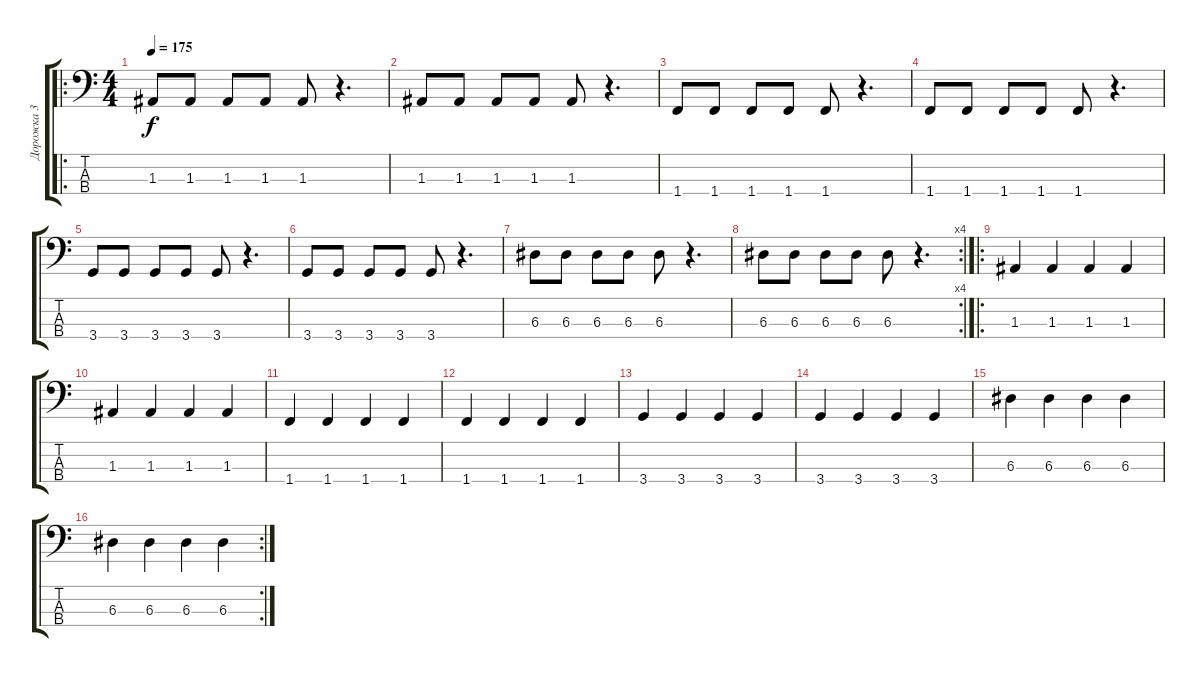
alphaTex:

\track ("Дорожка 3" "Дорожка 3") {instrument slapbass2}
\staff {score tabs}
\tuning (G2 D2 A1 E1) {hide}
\ro
\ts (4 4)
\tempo 175
\clef f4
\ks c
1.3.8{dy f} 1.3.8 1.3.8 1.3.8 1.3.8 r.4{d} |
1.3.8 1.3.8 1.3.8 1.3.8 1.3.8 r.4{d} |
1.4.8 1.4.8 1.4.8 1.4.8 1.4.8 r.4{d} |
1.4.8 1.4.8 1.4.8 1.4.8 1.4.8 r.4{d} |
3.4.8 3.4.8 3.4.8 3.4.8 3.4.8 r.4{d} |
3.4.8 3.4.8 3.4.8 3.4.8 3.4.8 r.4{d} |
6.3.8 6.3.8 6.3.8 6.3.8 6.3.8 r.4{d} |
\rc 4
6.3.8 6.3.8 6.3.8 6.3.8 6.3.8 r.4{d} |
\ro
1.3.4 1.3.4 1.3.4 1.3.4 |
1.3.4 1.3.4 1.3.4 1.3.4 |
1.4.4 1.4.4 1.4.4 1.4.4 |
1.4.4 1.4.4 1.4.4 1.4.4 |
3.4.4 3.4.4 3.4.4 3.4.4 |
3.4.4 3.4.4 3.4.4 3.4.4 |
6.3.4 6.3.4 6.3.4 6.3.4 |
\rc 2
6.3.4 6.3.4 6.3.4 6.3.4
